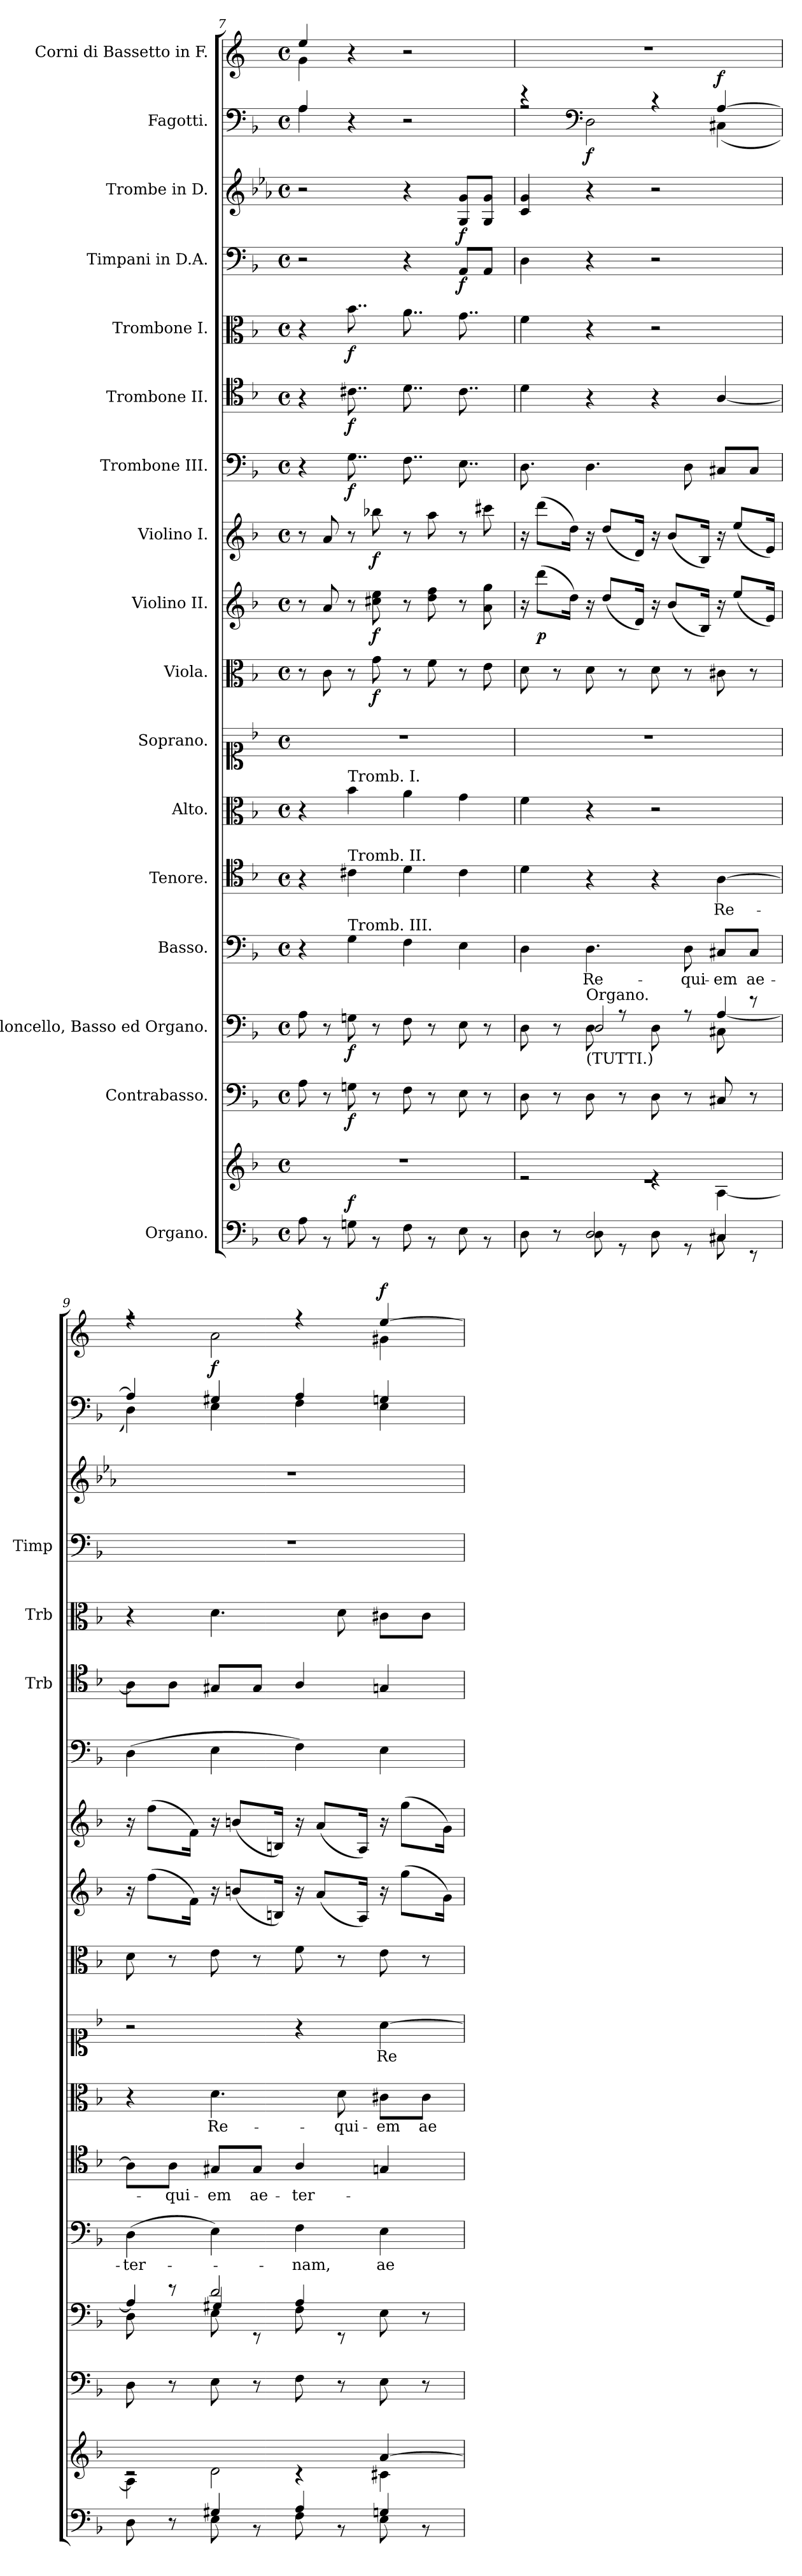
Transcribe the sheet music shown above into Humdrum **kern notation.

**kern	**kern	**dynam	**kern	**dynam	**kern	**dynam	**kern	**text	**dynam	**kern	**text	**dynam	**kern	**text	**dynam	**kern	**text	**dynam	**kern	**dynam	**kern	**dynam	**kern	**dynam	**kern	**dynam	**kern	**dynam	**kern	**dynam	**kern	**dynam	**kern	**dynam	**kern	**dynam	**kern	**dynam
*part17	*part17	*part17	*part16	*part16	*part15	*part15	*part14	*part14	*part14	*part13	*part13	*part13	*part12	*part12	*part12	*part11	*part11	*part11	*part10	*part10	*part9	*part9	*part8	*part8	*part7	*part7	*part6	*part6	*part5	*part5	*part4	*part4	*part3	*part3	*part2	*part2	*part1	*part1
*staff18	*staff17	*staff17/18	*staff16	*staff16	*staff15	*staff15	*staff14	*staff14	*staff14	*staff13	*staff13	*staff13	*staff12	*staff12	*staff12	*staff11	*staff11	*staff11	*staff10	*staff10	*staff9	*staff9	*staff8	*staff8	*staff7	*staff7	*staff6	*staff6	*staff5	*staff5	*staff4	*staff4	*staff3	*staff3	*staff2	*staff2	*staff1	*staff1
*I"Organo.	*	*	*I"Contrabasso.	*	*I"Violoncello, Basso ed Organo.	*	*I"Basso.	*	*	*I"Tenore.	*	*	*I"Alto.	*	*	*I"Soprano.	*	*	*I"Viola.	*	*I"Violino II.	*	*I"Violino I.	*	*I"Trombone III.	*	*I"Trombone II.	*	*I"Trombone I.	*	*I"Timpani in D.A.	*	*I"Trombe in D.	*	*I"Fagotti.	*	*I"Corni di Bassetto in F.	*
*	*	*	*	*	*	*	*	*	*	*	*	*	*	*	*	*	*	*	*	*	*	*	*	*	*	*	*I'Trb	*	*I'Trb	*	*I'Timp	*	*	*	*	*	*	*
!!LO:PB:g=z
*clefF4	*clefG2	*	*clefF4	*	*clefF4	*	*clefF4	*	*	*clefC4	*	*	*clefC3	*	*	*clefC1	*	*	*clefC3	*	*clefG2	*	*clefG2	*	*clefF4	*	*clefC4	*	*clefC3	*	*clefF4	*	*clefG2	*	*clefF4	*	*clefG2	*
*	*	*	*ITrd7c12	*	*	*	*	*	*	*	*	*	*	*	*	*	*	*	*	*	*	*	*	*	*	*	*	*	*	*	*	*	*ITrd-1c-2	*	*	*	*ITrd4c7	*
*k[b-]	*k[b-]	*	*k[b-]	*	*k[b-]	*	*k[b-]	*	*	*k[b-]	*	*	*k[b-]	*	*	*k[b-]	*	*	*k[b-]	*	*k[b-]	*	*k[b-]	*	*k[b-]	*	*k[b-]	*	*k[b-]	*	*k[b-]	*	*k[b-]	*	*k[b-]	*	*k[b-]	*
*M4/4	*M4/4	*	*M4/4	*	*M4/4	*	*M4/4	*	*	*M4/4	*	*	*M4/4	*	*	*M4/4	*	*	*M4/4	*	*M4/4	*	*M4/4	*	*M4/4	*	*M4/4	*	*M4/4	*	*M4/4	*	*M4/4	*	*M4/4	*	*M4/4	*
*met(c)	*met(c)	*	*met(c)	*	*met(c)	*	*met(c)	*	*	*met(c)	*	*	*met(c)	*	*	*met(c)	*	*	*met(c)	*	*met(c)	*	*met(c)	*	*met(c)	*	*met(c)	*	*met(c)	*	*met(c)	*	*met(c)	*	*met(c)	*	*met(c)	*
=7	=7	=7	=7	=7	=7	=7	=7	=7	=7	=7	=7	=7	=7	=7	=7	=7	=7	=7	=7	=7	=7	=7	=7	=7	=7	=7	=7	=7	=7	=7	=7	=7	=7	=7	=7	=7	=7	=7
*^	*	*	*	*	*	*	*	*	*	*	*	*	*	*	*	*	*	*	*	*	*	*	*	*	*	*	*	*	*	*	*	*	*	*	*^	*	*^	*
1ryy	8A\	1r	.	8AA\	.	8A\	.	4r	.	.	4r	.	.	4r	.	.	1r	.	.	8r	.	8r	.	8r	.	4r	.	4r	.	4r	.	2r	.	2r	.	4A/	4A\	.	4a/	4c\	.
.	8r	.	.	8r	.	8r	.	.	.	.	.	.	.	.	.	.	.	.	.	8c\	.	8a/	.	8a/	.	.	.	.	.	.	.	.	.	.	.	.	.	.	.	.	.
!	!	!	!	!	!	!	!	!	!	!	!	!	!	!LO:TX:a:t=Tromb. I.	!	!	!	!	!	!	!	!	!	!	!	!	!	!	!	!	!	!	!	!	!	!	!	!	!	!	!
!	!	!	!	!	!	!	!	!	!	!	!LO:TX:a:t=Tromb. II.	!	!	!	!	!	!	!	!	!	!	!	!	!	!	!	!	!	!	!	!	!	!	!	!	!	!	!	!	!	!
!	!	!	!	!	!	!	!	!LO:TX:a:t=Tromb. III.	!	!	!	!	!	!	!	!	!	!	!	!	!	!	!	!	!	!	!	!	!	!	!	!	!	!	!	!	!	!	!	!	!
!	!	!	!LO:DY:a=2	!	!LO:DY:b	!	!LO:DY:b	!	!	!	!	!	!	!	!	!	!	!	!	!	!	!	!	!	!	!	!LO:DY:b	!	!LO:DY:b	!	!LO:DY:b	!	!	!	!	!	!	!	!	!	!
.	8Gn\	.	f	8GGn\	f	8Gn\	f	4G\	.	.	4c#X\	.	.	4b-\	.	.	.	.	.	8r	.	8r	.	8r	.	8..G\	f	8..c#X\	f	8..b-\	f	.	.	.	.	4r	2.ryy	.	4r	2.ryy	.
!	!	!	!	!	!	!	!	!	!	!	!	!	!	!	!	!	!	!	!	!	!LO:DY:b	!	!LO:DY:b	!	!LO:DY:b	!	!	!	!	!	!	!	!	!	!	!	!	!	!	!	!
.	8r	.	.	8r	.	8r	.	.	.	.	.	.	.	.	.	.	.	.	.	8g\	f	8cc#X\ 8ee\	f	8bb-X\	f	.	.	.	.	.	.	.	.	.	.	.	.	.	.	.	.
.	.	.	.	.	.	.	.	.	.	.	.	.	.	.	.	.	.	.	.	.	.	.	.	.	.	32ryy	.	32ryy	.	32ryy	.	.	.	.	.	.	.	.	.	.	.
.	8F\	.	.	8FF\	.	8F\	.	4F\	.	.	4d\	.	.	4a\	.	.	.	.	.	8r	.	8r	.	8r	.	8..F\	.	8..d\	.	8..a\	.	4r	.	4r	.	2r	.	.	2r	.	.
.	8r	.	.	8r	.	8r	.	.	.	.	.	.	.	.	.	.	.	.	.	8f\	.	8dd\ 8ff\	.	8aa\	.	.	.	.	.	.	.	.	.	.	.	.	.	.	.	.	.
.	.	.	.	.	.	.	.	.	.	.	.	.	.	.	.	.	.	.	.	.	.	.	.	.	.	32ryy	.	32ryy	.	32ryy	.	.	.	.	.	.	.	.	.	.	.
!	!	!	!	!	!	!	!	!	!	!	!	!	!	!	!	!	!	!	!	!	!	!	!	!	!	!	!	!	!	!	!	!	!LO:DY:b	!	!LO:DY:b	!	!	!	!	!	!
.	8E\	.	.	8EE\	.	8E\	.	4E\	.	.	4c#\	.	.	4g\	.	.	.	.	.	8r	.	8r	.	8r	.	8..E\	.	8..c#\	.	8..g\	.	8AA/L	f	8A/ 8a/L	f	.	.	.	.	.	.
.	8r	.	.	8r	.	8r	.	.	.	.	.	.	.	.	.	.	.	.	.	8e\	.	8a\ 8gg\	.	8ccc#X\	.	.	.	.	.	.	.	8AA/J	.	8A/ 8a/J	.	.	.	.	.	.	.
.	.	.	.	.	.	.	.	.	.	.	.	.	.	.	.	.	.	.	.	.	.	.	.	.	.	32ryy	.	32ryy	.	32ryy	.	.	.	.	.	.	.	.	.	.	.
*	*	*	*	*	*	*	*	*	*	*	*	*	*	*	*	*	*	*	*	*	*	*	*	*	*	*	*	*	*	*	*	*	*	*	*	*	*	*	*v	*v	*
=8	=8	=8	=8	=8	=8	=8	=8	=8	=8	=8	=8	=8	=8	=8	=8	=8	=8	=8	=8	=8	=8	=8	=8	=8	=8	=8	=8	=8	=8	=8	=8	=8	=8	=8	=8	=8	=8	=8	=8	=8
*	*	*^	*	*	*	*^	*	*	*	*	*	*	*	*	*	*	*	*	*	*	*	*	*	*	*	*	*	*	*	*	*	*	*	*	*	*	*	*	*	*
4ryy	8D\	1re	2re	.	8DD\	.	8D\	4ryy	.	4D\	.	.	4d\	.	.	4f\	.	.	1r	.	.	8d\	.	16r	.	16r	.	8.D\	.	4d\	.	4f\	.	4D\	.	4d/ 4a/	.	2r	4re	.	1r	.
!	!	!	!	!	!	!	!	!	!	!	!	!	!	!	!	!	!	!	!	!	!	!	!	!	!LO:DY:b	!	!	!	!	!	!	!	!	!	!	!	!	!	!	!	!	!
.	.	.	.	.	.	.	.	.	.	.	.	.	.	.	.	.	.	.	.	.	.	.	.	(>8ddd\L	p	(>8ddd\L	.	.	.	.	.	.	.	.	.	.	.	.	.	.	.	.
.	8r	.	.	.	8r	.	8r	.	.	.	.	.	.	.	.	.	.	.	.	.	.	8r	.	.	.	.	.	.	.	.	.	.	.	.	.	.	.	.	.	.	.	.
.	.	.	.	.	.	.	.	.	.	.	.	.	.	.	.	.	.	.	.	.	.	.	.	16dd\Jk)	.	16dd\Jk)	.	16ryy	.	.	.	.	.	.	.	.	.	.	.	.	.	.
*	*	*	*	*	*	*	*	*	*	*	*	*	*	*	*	*	*	*	*	*	*	*	*	*	*	*	*	*	*	*	*	*	*	*	*	*	*	*clefF4	*	*	*	*
!	!	!	!	!	!	!	!LO:TX:b:t=(TUTTI.)	!	!	!	!	!	!	!	!	!	!	!	!	!	!	!	!	!	!	!	!	!	!	!	!	!	!	!	!	!	!	!	!	!	!	!
!	!	!	!	!	!	!	!LO:TX:a:t=Organo.	!	!	!	!	!	!	!	!	!	!	!	!	!	!	!	!	!	!	!	!	!	!	!	!	!	!	!	!	!	!	!	!	!	!	!
!	!	!	!	!	!	!	!	!	!	!	!LO:LY:b	!LO:DY:a	!	!	!	!	!	!	!	!	!	!	!	!	!	!	!	!	!	!	!	!	!	!	!	!	!	!	!	!LO:DY:b	!	!
2D/	8D\	.	.	.	8DD\	.	8D\	2D/	.	4.D\	Re-	other-dynamics	4r	.	.	4r	.	.	.	.	.	8d\	.	16r	.	16r	.	4.D\	.	4r	.	4r	.	4r	.	4r	.	.	2D\	f	.	.
.	.	.	.	.	.	.	.	.	.	.	.	.	.	.	.	.	.	.	.	.	.	.	.	(<8dd/L	.	(<8dd/L	.	.	.	.	.	.	.	.	.	.	.	.	.	.	.	.
.	8r	.	.	.	8r	.	8r	.	.	.	.	.	.	.	.	.	.	.	.	.	.	8r	.	.	.	.	.	.	.	.	.	.	.	.	.	.	.	.	.	.	.	.
.	.	.	.	.	.	.	.	.	.	.	.	.	.	.	.	.	.	.	.	.	.	.	.	16d/Jk)	.	16d/Jk)	.	.	.	.	.	.	.	.	.	.	.	.	.	.	.	.
.	8D\	.	4re	.	8DD\	.	8D\	.	.	.	.	.	4r	.	.	2r	.	.	.	.	.	8d\	.	16r	.	16r	.	.	.	4r	.	2r	.	2r	.	2r	.	4r	.	.	.	.
.	.	.	.	.	.	.	.	.	.	.	.	.	.	.	.	.	.	.	.	.	.	.	.	(<8b-/L	.	(<8b-/L	.	.	.	.	.	.	.	.	.	.	.	.	.	.	.	.
!	!	!	!	!	!	!	!	!	!	!	!LO:LY:b	!	!	!	!	!	!	!	!	!	!	!	!	!	!	!	!	!	!	!	!	!	!	!	!	!	!	!	!	!	!	!
.	8r	.	.	.	8r	.	8r	.	.	8D\	-qui-	.	.	.	.	.	.	.	.	.	.	8r	.	.	.	.	.	8D\	.	.	.	.	.	.	.	.	.	.	.	.	.	.
.	.	.	.	.	.	.	.	.	.	.	.	.	.	.	.	.	.	.	.	.	.	.	.	16B-/Jk)	.	16B-/Jk)	.	.	.	.	.	.	.	.	.	.	.	.	.	.	.	.
!	!	!	!	!	!	!	!	!	!	!	!LO:LY:b	!	!	!LO:LY:b	!LO:DY:a	!	!	!	!	!	!	!	!	!	!	!	!	!	!	!	!	!	!	!	!	!	!	!	!	!LO:DY:a	!	!
4C#X/	8C#\	.	[4A\	.	8CC#X/	.	8C#X\	[4A/	.	8C#X/L	-em	.	[4A\	Re-	other-dynamics	.	.	.	.	.	.	8c#X\	.	16r	.	16r	.	8C#X/L	.	[4A/	.	.	.	.	.	.	.	[4A/	(<4C#X\	f	.	.
.	.	.	.	.	.	.	.	.	.	.	.	.	.	.	.	.	.	.	.	.	.	.	.	(<8ee/L	.	(<8ee/L	.	.	.	.	.	.	.	.	.	.	.	.	.	.	.	.
!	!	!	!	!	!	!	!	!	!	!	!LO:LY:b	!	!	!	!	!	!	!	!	!	!	!	!	!	!	!	!	!	!	!	!	!	!	!	!	!	!	!	!	!	!	!
.	8r	.	.	.	8r	.	8r	.	.	8C#/J	ae-	.	.	.	.	.	.	.	.	.	.	8r	.	.	.	.	.	8C#/J	.	.	.	.	.	.	.	.	.	.	.	.	.	.
.	.	.	.	.	.	.	.	.	.	.	.	.	.	.	.	.	.	.	.	.	.	.	.	16e/Jk)	.	16e/Jk)	.	.	.	.	.	.	.	.	.	.	.	.	.	.	.	.
=9	=9	=9	=9	=9	=9	=9	=9	=9	=9	=9	=9	=9	=9	=9	=9	=9	=9	=9	=9	=9	=9	=9	=9	=9	=9	=9	=9	=9	=9	=9	=9	=9	=9	=9	=9	=9	=9	=9	=9	=9	=9	=9
*	*	*	*	*	*	*	*	*^	*	*	*	*	*	*	*	*	*	*	*	*	*	*	*	*	*	*	*	*	*	*	*	*	*	*	*	*	*	*	*	*	*	*
!	!	!	!	!	!	!	!	!	!	!	!	!LO:LY:b	!	!	!	!	!	!	!	!	!	!	!	!	!	!	!	!	!	!	!	!	!	!	!	!	!	!	!	!	!	!	!
*	*	*	*	*	*	*	*	*	*	*	*	*	*	*	*	*	*	*	*	*	*	*	*	*	*	*	*	*	*	*	*	*	*	*	*	*	*	*	*	*	*	*^	*
4ryy	8D\	2rc	4A\]	.	8DD\	.	8D\	4ryy	4A/]	.	(>4D\	-ter-	.	8A\L]	.	.	4r	.	.	2r	.	.	8d\	.	16r	.	16r	.	(>4D\	.	8A\L]	.	4r	.	1r	.	1r	.	4A/]	4D\)	.	2r	4rff	.
.	.	.	.	.	.	.	.	.	.	.	.	.	.	.	.	.	.	.	.	.	.	.	.	.	(>8ff\L	.	(>8ff\L	.	.	.	.	.	.	.	.	.	.	.	.	.	.	.	.	.
!	!	!	!	!	!	!	!	!	!	!	!	!	!	!	!LO:LY:b	!	!	!	!	!	!	!	!	!	!	!	!	!	!	!	!	!	!	!	!	!	!	!	!	!	!	!	!	!
.	8r	.	.	.	8r	.	8r	.	.	.	.	.	.	8A\J	-qui-	.	.	.	.	.	.	.	8r	.	.	.	.	.	.	.	8A\J	.	.	.	.	.	.	.	.	.	.	.	.	.
.	.	.	.	.	.	.	.	.	.	.	.	.	.	.	.	.	.	.	.	.	.	.	.	.	16f\Jk)	.	16f\Jk)	.	.	.	.	.	.	.	.	.	.	.	.	.	.	.	.	.
!	!	!	!	!	!	!	!	!	!	!	!	!	!	!	!LO:LY:b	!	!	!LO:LY:b	!LO:DY:a	!	!	!	!	!	!	!	!	!	!	!	!	!	!	!	!	!	!	!	!	!	!	!	!	!LO:DY:b
4G#X/	8E\	.	2d\	.	8EE\	.	8E\	2d/	4G#X/	.	4E\)	.	.	8G#X/L	-em	.	4.d\	Re-	other-dynamics	.	.	.	8e\	.	16r	.	16r	.	4E\	.	8G#X/L	.	4.d\	.	.	.	.	.	4G#X/	4E\	.	.	2d\	f
.	.	.	.	.	.	.	.	.	.	.	.	.	.	.	.	.	.	.	.	.	.	.	.	.	(<8bn/L	.	(<8bn/L	.	.	.	.	.	.	.	.	.	.	.	.	.	.	.	.	.
!	!	!	!	!	!	!	!	!	!	!	!	!	!	!	!LO:LY:b	!	!	!	!	!	!	!	!	!	!	!	!	!	!	!	!	!	!	!	!	!	!	!	!	!	!	!	!	!
.	8r	.	.	.	8r	.	8rEE	.	.	.	.	.	.	8G#/J	ae-	.	.	.	.	.	.	.	8r	.	.	.	.	.	.	.	8G#/J	.	.	.	.	.	.	.	.	.	.	.	.	.
.	.	.	.	.	.	.	.	.	.	.	.	.	.	.	.	.	.	.	.	.	.	.	.	.	16Bn/Jk)	.	16Bn/Jk)	.	.	.	.	.	.	.	.	.	.	.	.	.	.	.	.	.
!	!	!	!	!	!	!	!	!	!	!	!	!LO:LY:b	!	!	!LO:LY:b	!	!	!	!	!	!	!	!	!	!	!	!	!	!	!	!	!	!	!	!	!	!	!	!	!	!	!	!	!
4A/	8F\	4rc	.	.	8FF\	.	8F\	.	4A/	.	4F\	-nam,	.	4A/	-ter-	.	.	.	.	4r	.	.	8f\	.	16r	.	16r	.	4F\)	.	4A/	.	.	.	.	.	.	.	4A/	4F\	.	4r	.	.
.	.	.	.	.	.	.	.	.	.	.	.	.	.	.	.	.	.	.	.	.	.	.	.	.	(<8a/L	.	(<8a/L	.	.	.	.	.	.	.	.	.	.	.	.	.	.	.	.	.
!	!	!	!	!	!	!	!	!	!	!	!	!	!	!	!	!	!	!LO:LY:b	!	!	!	!	!	!	!	!	!	!	!	!	!	!	!	!	!	!	!	!	!	!	!	!	!	!
.	8r	.	.	.	8r	.	8rEE	.	.	.	.	.	.	.	.	.	8d\	-qui-	.	.	.	.	8r	.	.	.	.	.	.	.	.	.	8d\	.	.	.	.	.	.	.	.	.	.	.
.	.	.	.	.	.	.	.	.	.	.	.	.	.	.	.	.	.	.	.	.	.	.	.	.	16A/Jk)	.	16A/Jk)	.	.	.	.	.	.	.	.	.	.	.	.	.	.	.	.	.
!	!	!	!	!	!	!	!	!	!	!	!	!LO:LY:b	!	!	!	!	!	!LO:LY:b	!	!	!LO:LY:b	!LO:DY:a	!	!	!	!	!	!	!	!	!	!	!	!	!	!	!	!	!	!	!	!	!	!LO:DY:a
4Gn/	8E\	[4a/	4c#X\	.	8EE\	.	8E\	4ryy	4ryy	.	4E\	ae-	.	4Gn/	.	.	8c#X\L	-em	.	[4a\	Re-	other-dynamics	8e\	.	16r	.	16r	.	4E\	.	4Gn/	.	8c#X\L	.	.	.	.	.	4Gn/	4E\	.	[4a/	4c#X\	f
.	.	.	.	.	.	.	.	.	.	.	.	.	.	.	.	.	.	.	.	.	.	.	.	.	(>8gg\L	.	(>8gg\L	.	.	.	.	.	.	.	.	.	.	.	.	.	.	.	.	.
!	!	!	!	!	!	!	!	!	!	!	!	!	!	!	!	!	!	!LO:LY:b	!	!	!	!	!	!	!	!	!	!	!	!	!	!	!	!	!	!	!	!	!	!	!	!	!	!
.	8r	.	.	.	8r	.	8r	.	.	.	.	.	.	.	.	.	8c#\J	ae-	.	.	.	.	8r	.	.	.	.	.	.	.	.	.	8c#\J	.	.	.	.	.	.	.	.	.	.	.
.	.	.	.	.	.	.	.	.	.	.	.	.	.	.	.	.	.	.	.	.	.	.	.	.	16g\Jk)	.	16g\Jk)	.	.	.	.	.	.	.	.	.	.	.	.	.	.	.	.	.
*v	*v	*	*	*	*	*	*v	*v	*v	*	*	*	*	*	*	*	*	*	*	*	*	*	*	*	*	*	*	*	*	*	*	*	*	*	*	*	*	*	*v	*v	*	*v	*v	*
*	*v	*v	*	*	*	*	*	*	*	*	*	*	*	*	*	*	*	*	*	*	*	*	*	*	*	*	*	*	*	*	*	*	*	*	*	*	*	*	*
=	=	=	=	=	=	=	=	=	=	=	=	=	=	=	=	=	=	=	=	=	=	=	=	=	=	=	=	=	=	=	=	=	=	=	=	=	=	=
*-	*-	*-	*-	*-	*-	*-	*-	*-	*-	*-	*-	*-	*-	*-	*-	*-	*-	*-	*-	*-	*-	*-	*-	*-	*-	*-	*-	*-	*-	*-	*-	*-	*-	*-	*-	*-	*-	*-
